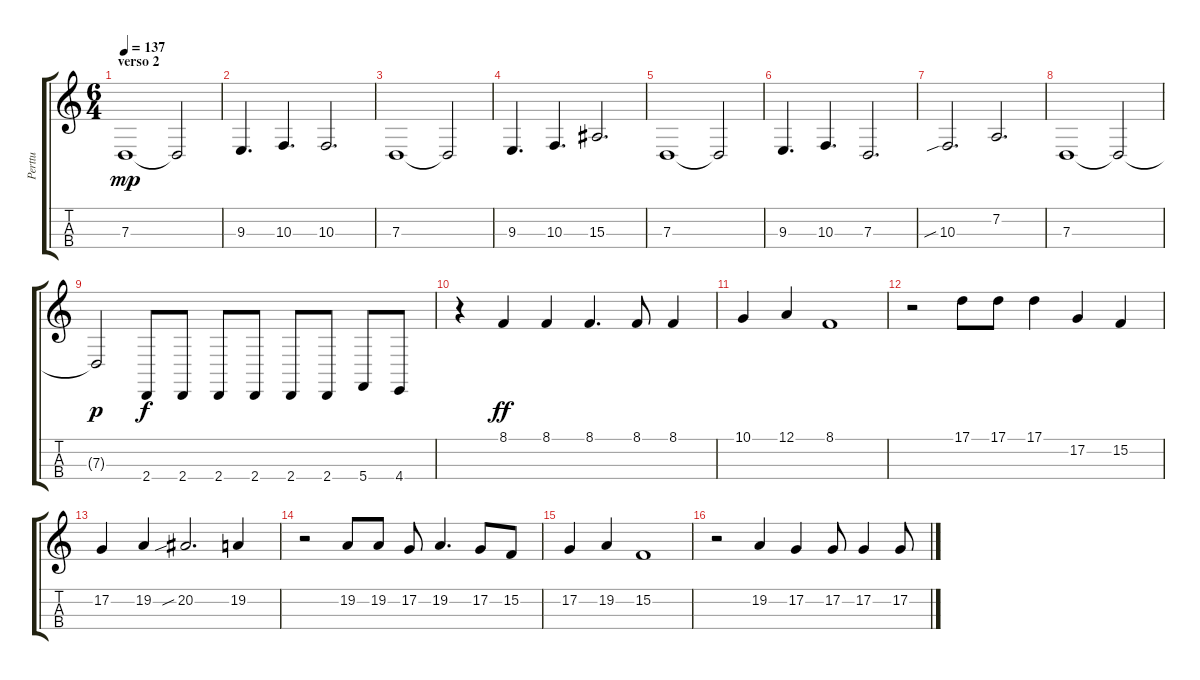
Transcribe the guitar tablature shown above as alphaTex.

\track ("Perttu" "Perttu") {instrument cello}
\staff {score tabs}
\tuning (A3 D3 G2 C2) {hide}
\ts (6 4)
\section ("" "verso 2")
\tempo 137
\clef g2
\ks c
7.3.1{dy mp} 7.3{t}.2 |
9.3.4{d} 10.3.4{d} 10.3.2{d} |
7.3.1 7.3{t}.2 |
9.3.4{d} 10.3.4{d} 15.3.2{d} |
7.3.1 7.3{t}.2 |
9.3.4{d} 10.3.4{d} 7.3.2{d} |
10.3{sib}.2{d} 7.2.2{d} |
7.3.1 7.3{t}.2 |
7.3{t}.2{dy p} 2.4.8{dy f} 2.4.8 2.4.8 2.4.8 2.4.8 2.4.8 5.4.8 4.4.8 |
r.4 8.1.4{dy ff volume 11} 8.1.4 8.1.4{d} 8.1.8 8.1.4 |
10.1.4 12.1.4 8.1.1 |
r.2 17.1.8 17.1.8 17.1.4 17.2.4 15.2.4 |
17.2.4 19.2.4 20.2{sib}.2{d} 19.2.4 |
r.2 19.2.8 19.2.8 17.2.8 19.2.4{d} 17.2.8 15.2.8 |
17.2.4 19.2.4 15.2.1 |
r.2 19.2.4 17.2.4 17.2.8 17.2.4 17.2.8
